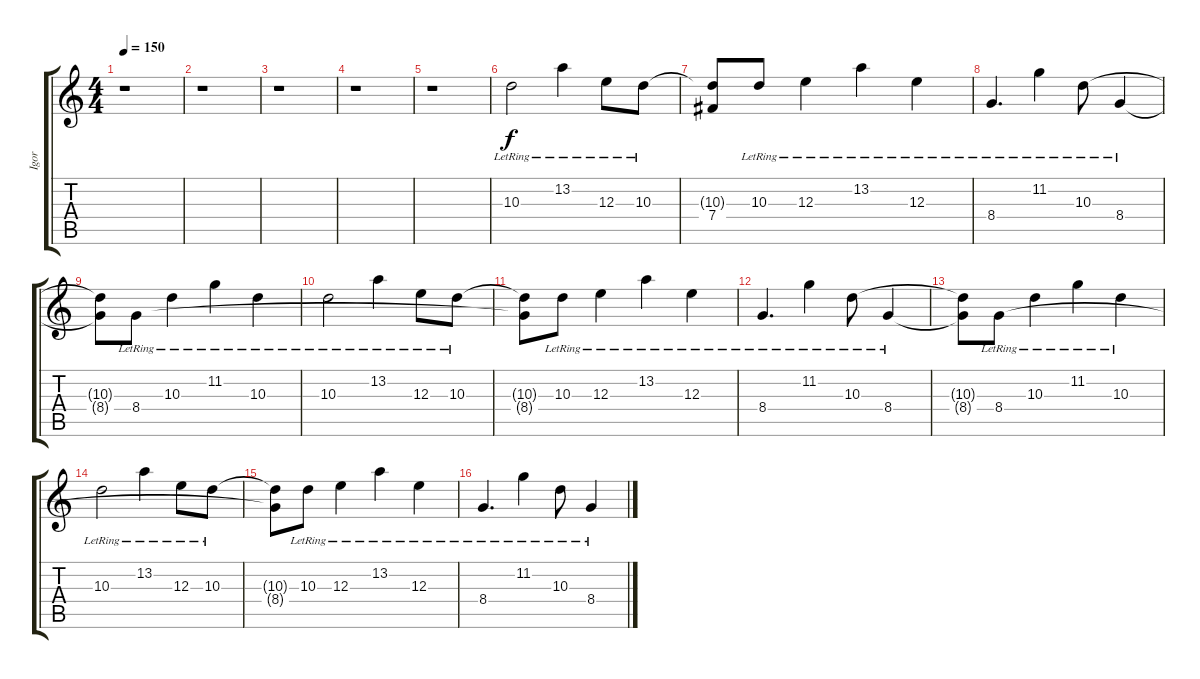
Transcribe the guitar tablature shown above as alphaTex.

\track ("Igor" "Igor") {instrument distortionguitar}
\staff {score tabs}
\tuning (Db4 Ab3 E3 B2 Gb2 B1) {hide}
\ts (4 4)
\tempo 150
\clef g2
\ks c
r.1{dy f} |
r.1 |
r.1 |
r.1 |
r.1 |
10.3{lr}.2{volume 10 instrument electricguitarclean} 13.2{lr}.4 12.3{lr}.8 10.3{lr}.8 |
(10.3{t} 7.4).8 10.3{lr}.8 12.3{lr}.4 13.2{lr}.4 12.3{lr}.4 |
8.4{lr}.4{d} 11.2{lr}.4 10.3{lr}.8 8.4{lr}.4 |
(10.3{t} 8.4{t}).8 8.4{lr}.8 10.3{lr}.4 11.2{lr}.4 10.3{lr}.4 |
10.3{lr}.2 13.2{lr}.4 12.3{lr}.8 10.3{lr}.8 |
(10.3{t} 8.4{t}).8 10.3{lr}.8 12.3{lr}.4 13.2{lr}.4 12.3{lr}.4 |
8.4{lr}.4{d} 11.2{lr}.4 10.3{lr}.8 8.4{lr}.4 |
(10.3{t} 8.4{t}).8 8.4{lr}.8 10.3{lr}.4 11.2{lr}.4 10.3{lr}.4 |
10.3{lr}.2 13.2{lr}.4 12.3{lr}.8 10.3{lr}.8 |
(10.3{t} 8.4{t}).8 10.3{lr}.8 12.3{lr}.4 13.2{lr}.4 12.3{lr}.4 |
8.4{lr}.4{d} 11.2{lr}.4 10.3{lr}.8 8.4{lr}.4
